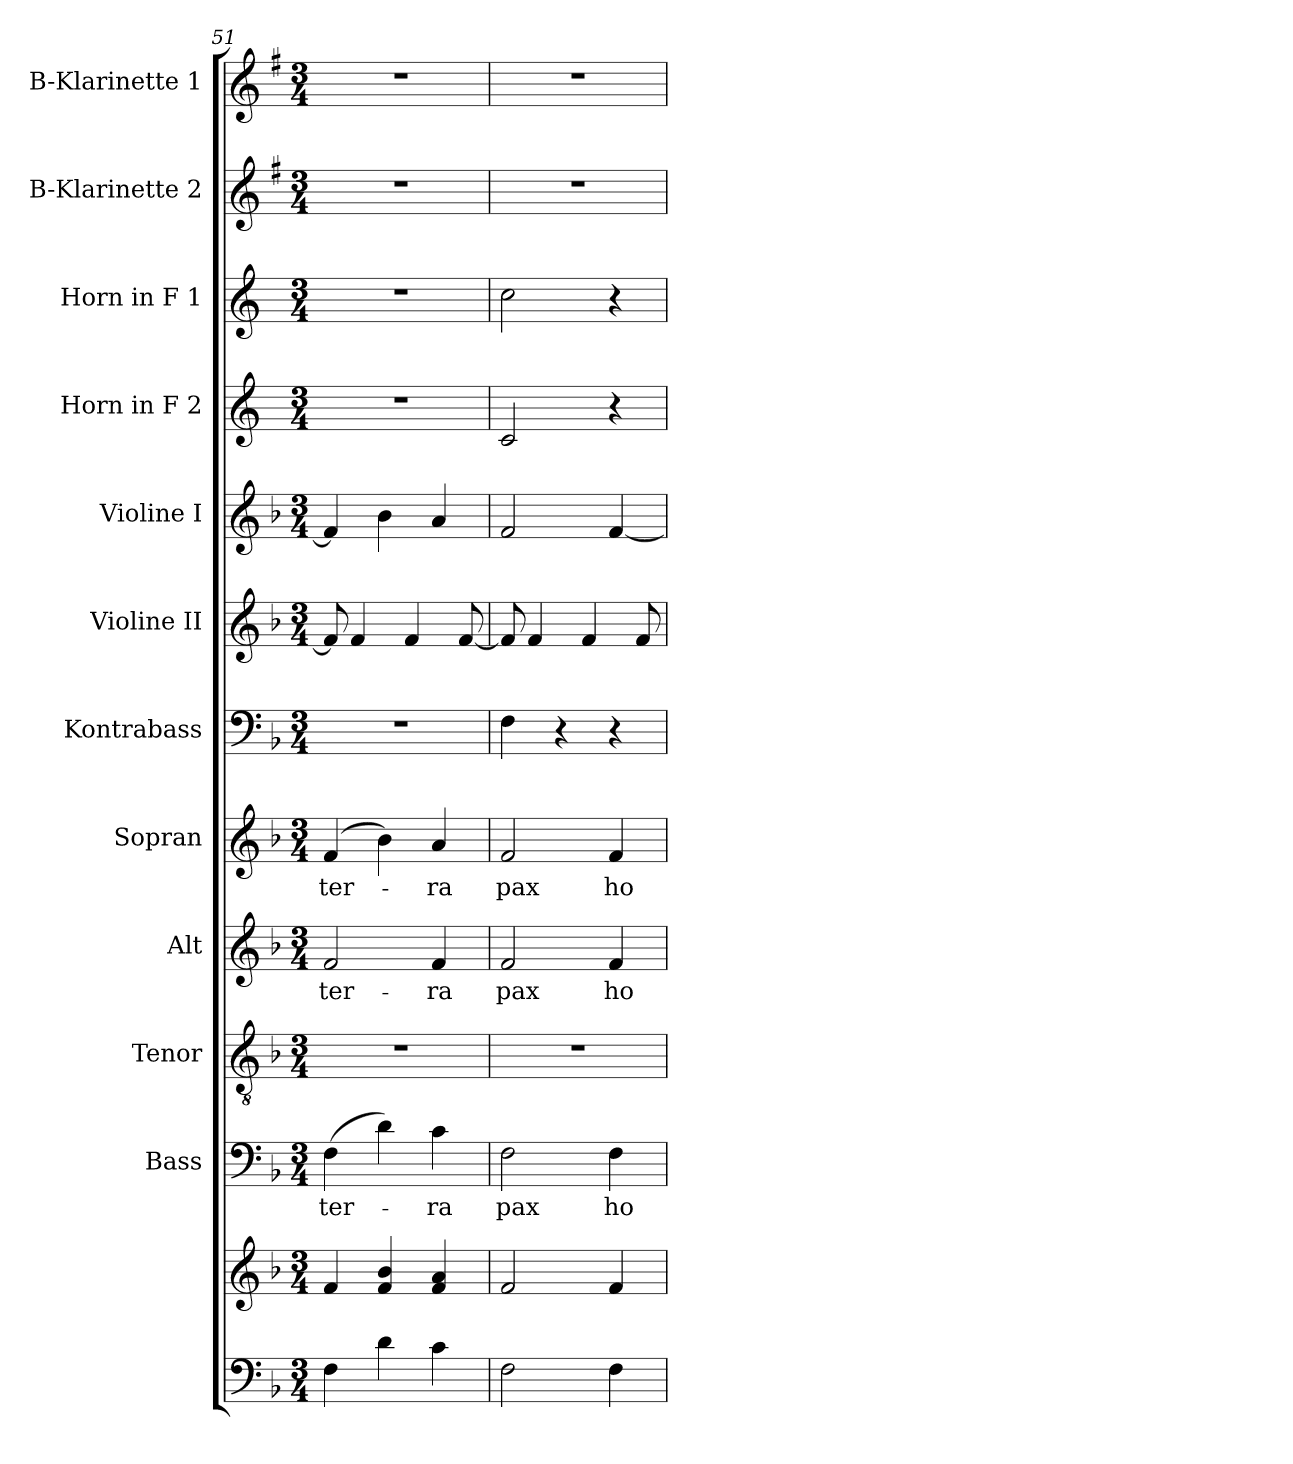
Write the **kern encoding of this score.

**kern	**kern	**kern	**text	**kern	**kern	**text	**kern	**text	**kern	**kern	**kern	**kern	**kern	**kern	**kern
*part12	*part12	*part11	*part11	*part10	*part9	*part9	*part8	*part8	*part7	*part6	*part5	*part4	*part3	*part2	*part1
*staff13	*staff12	*staff11	*staff11	*staff10	*staff9	*staff9	*staff8	*staff8	*staff7	*staff6	*staff5	*staff4	*staff3	*staff2	*staff1
*	*	*I"Bass	*	*I"Tenor	*I"Alt	*	*I"Sopran	*	*I"Kontrabass	*I"Violine II	*I"Violine I	*I"Horn in F 2	*I"Horn in F 1	*I"B-Klarinette 2	*I"B-Klarinette 1
*	*	*I'B.	*	*I'T.	*I'A.	*	*I'S.	*	*I'Kb.	*I'Vl. II	*I'Vl. I	*	*	*I'B Kl. 2	*I'B Kl. 1
*clefF4	*clefG2	*clefF4	*	*clefGv2	*clefG2	*	*clefG2	*	*clefF4	*clefG2	*clefG2	*clefG2	*clefG2	*clefG2	*clefG2
*	*	*	*	*	*	*	*	*	*ITrd7c12	*	*	*ITrd4c7	*ITrd4c7	*ITrd1c2	*ITrd1c2
*k[b-]	*k[b-]	*k[b-]	*	*k[b-]	*k[b-]	*	*k[b-]	*	*k[b-]	*k[b-]	*k[b-]	*k[b-]	*k[b-]	*k[b-]	*k[b-]
*F:	*F:	*F:	*	*F:	*F:	*	*F:	*	*F:	*F:	*F:	*F:	*F:	*F:	*F:
*M3/4	*M3/4	*M3/4	*	*M3/4	*M3/4	*	*M3/4	*	*M3/4	*M3/4	*M3/4	*M3/4	*M3/4	*M3/4	*M3/4
=51	=51	=51	=51	=51	=51	=51	=51	=51	=51	=51	=51	=51	=51	=51	=51
!	!	!	!LO:LY:b	!	!	!LO:LY:b	!	!LO:LY:b	!	!	!	!	!	!	!
4F\	4f/	(>4F\	ter-	2.r	2f/	ter-	(4f/	ter-	2.r	8f/]	4f/]	2.r	2.r	2.r	2.r
.	.	.	.	.	.	.	.	.	.	4f/	.	.	.	.	.
4d\	4f/ 4b-/	4d\)	.	.	.	.	4b-\)	.	.	.	4b-\	.	.	.	.
.	.	.	.	.	.	.	.	.	.	4f/	.	.	.	.	.
!	!	!	!LO:LY:b	!	!	!LO:LY:b	!	!LO:LY:b	!	!	!	!	!	!	!
4c\	4f/ 4a/	4c\	-ra	.	4f/	-ra	4a/	-ra	.	.	4a/	.	.	.	.
.	.	.	.	.	.	.	.	.	.	[8f/	.	.	.	.	.
=52	=52	=52	=52	=52	=52	=52	=52	=52	=52	=52	=52	=52	=52	=52	=52
!	!	!	!LO:LY:b	!	!	!LO:LY:b	!	!LO:LY:b	!	!	!	!	!	!	!
2F\	2f/	2F\	pax	2.r	2f/	pax	2f/	pax	4FF\	8f/]	2f/	2F/	2f\	2.r	2.r
.	.	.	.	.	.	.	.	.	.	4f/	.	.	.	.	.
.	.	.	.	.	.	.	.	.	4r	.	.	.	.	.	.
.	.	.	.	.	.	.	.	.	.	4f/	.	.	.	.	.
!	!	!	!LO:LY:b	!	!	!LO:LY:b	!	!LO:LY:b	!	!	!	!	!	!	!
4F\	4f/	4F\	ho-	.	4f/	ho-	4f/	ho-	4r	.	[4f/	4r	4r	.	.
.	.	.	.	.	.	.	.	.	.	8f/	.	.	.	.	.
=	=	=	=	=	=	=	=	=	=	=	=	=	=	=	=
*-	*-	*-	*-	*-	*-	*-	*-	*-	*-	*-	*-	*-	*-	*-	*-
